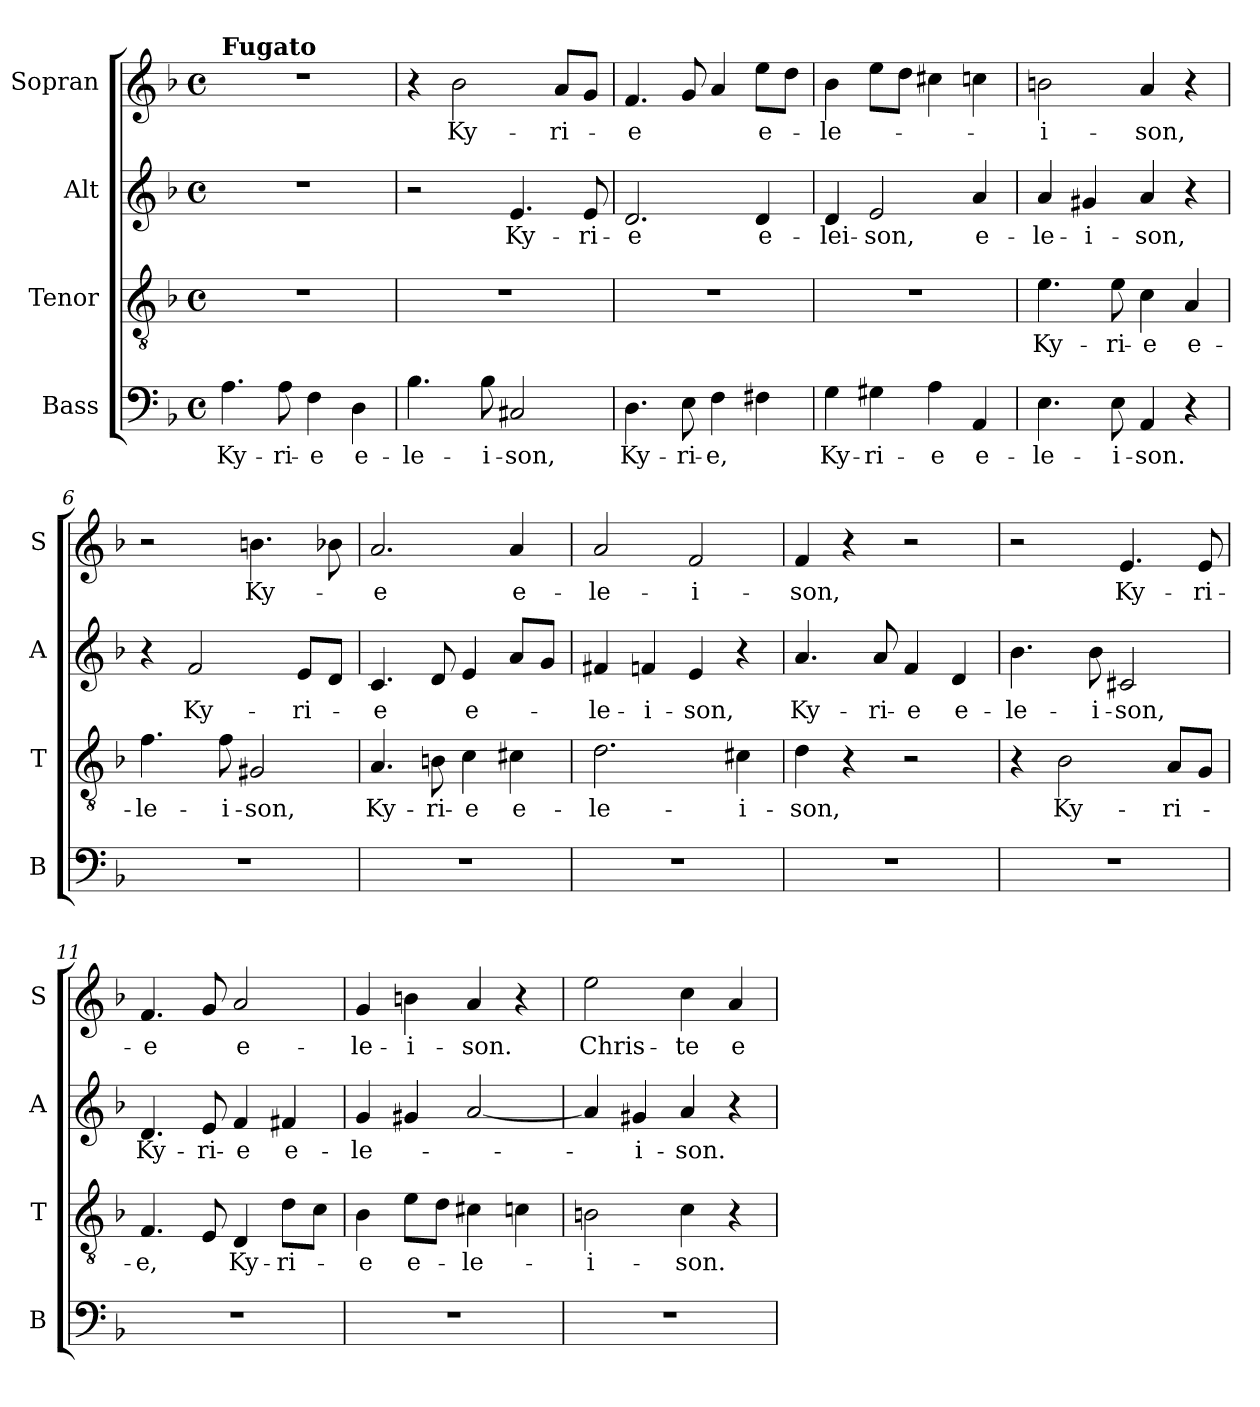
**kern	**text	**kern	**text	**kern	**text	**kern	**text
*part4	*part4	*part3	*part3	*part2	*part2	*part1	*part1
*staff4	*staff4	*staff3	*staff3	*staff2	*staff2	*staff1	*staff1
*I"Bass	*	*I"Tenor	*	*I"Alt	*	*I"Sopran	*
*I'B	*	*I'T	*	*I'A	*	*I'S	*
*clefF4	*	*clefGv2	*	*clefG2	*	*clefG2	*
*k[b-]	*	*k[b-]	*	*k[b-]	*	*k[b-]	*
*F:	*	*F:	*	*F:	*	*F:	*
*M4/4	*	*M4/4	*	*M4/4	*	*M4/4	*
*met(c)	*	*met(c)	*	*met(c)	*	*met(c)	*
=1	=1	=1	=1	=1	=1	=1	=1
!	!	!	!	!	!	!LO:TX:a:B:t=Fugato	!
!	!LO:LY:b	!	!	!	!	!	!
4.A\	Ky-	1r	.	1r	.	1r	.
!	!LO:LY:b	!	!	!	!	!	!
8A\	-ri-	.	.	.	.	.	.
!	!LO:LY:b	!	!	!	!	!	!
4F\	-e	.	.	.	.	.	.
!	!LO:LY:b	!	!	!	!	!	!
4D\	e-	.	.	.	.	.	.
=2	=2	=2	=2	=2	=2	=2	=2
!	!LO:LY:b	!	!	!	!	!	!
4.B-\	-le-	1r	.	2r	.	4r	.
!	!	!	!	!	!	!	!LO:LY:b
.	.	.	.	.	.	2b-\	Ky-
!	!LO:LY:b	!	!	!	!	!	!
8B-\	-i-	.	.	.	.	.	.
!	!LO:LY:b	!	!	!	!LO:LY:b	!	!
2C#X/	-son,	.	.	4.e/	Ky-	.	.
!	!	!	!	!	!	!	!LO:LY:b
.	.	.	.	.	.	8a/L	-ri-
!	!	!	!	!	!LO:LY:b	!	!
.	.	.	.	8e/	-ri-	8g/J	.
=3	=3	=3	=3	=3	=3	=3	=3
!	!LO:LY:b	!	!	!	!LO:LY:b	!	!LO:LY:b
4.D\	Ky-	1r	.	2.d/	-e	4.f/	-e
!	!LO:LY:b	!	!	!	!	!	!
8E\	-ri-	.	.	.	.	8g/	.
!	!LO:LY:b	!	!	!	!	!	!
4F\	-e,	.	.	.	.	4a/	.
!	!	!	!	!	!LO:LY:b	!	!LO:LY:b
4F#X\	.	.	.	4d/	e-	8ee\L	e-
.	.	.	.	.	.	8dd\J	.
=4	=4	=4	=4	=4	=4	=4	=4
!	!LO:LY:b	!	!	!	!LO:LY:b	!	!LO:LY:b
4G\	Ky-	1r	.	4d/	-lei-	4b-\	-le-
!	!LO:LY:b	!	!	!	!LO:LY:b	!	!
4G#X\	-ri-	.	.	2e/	-son,	8ee\L	.
.	.	.	.	.	.	8dd\J	.
!	!LO:LY:b	!	!	!	!	!	!
4A\	-e	.	.	.	.	4cc#X\	.
!	!LO:LY:b	!	!	!	!LO:LY:b	!	!
4AA/	e-	.	.	4a/	e-	4ccn\	.
!!LO:LB:g=z
=5	=5	=5	=5	=5	=5	=5	=5
!	!LO:LY:b	!	!LO:LY:b	!	!LO:LY:b	!	!LO:LY:b
4.E\	-le-	4.e\	Ky-	4a/	-le-	2bn\	-i-
!	!	!	!	!	!LO:LY:b	!	!
.	.	.	.	4g#X/	-i-	.	.
!	!LO:LY:b	!	!LO:LY:b	!	!	!	!
8E\	-i-	8e\	-ri-	.	.	.	.
!	!LO:LY:b	!	!LO:LY:b	!	!LO:LY:b	!	!LO:LY:b
4AA/	-son.	4c\	-e	4a/	-son,	4a/	-son,
!	!	!	!LO:LY:b	!	!	!	!
4r	.	4A/	e-	4r	.	4r	.
=6	=6	=6	=6	=6	=6	=6	=6
!	!	!	!LO:LY:b	!	!	!	!
1r	.	4.f\	-le-	4r	.	2r	.
!	!	!	!	!	!LO:LY:b	!	!
.	.	.	.	2f/	Ky-	.	.
!	!	!	!LO:LY:b	!	!	!	!
.	.	8f\	-i-	.	.	.	.
!	!	!	!LO:LY:b	!	!	!	!LO:LY:b
.	.	2G#X/	-son,	.	.	4.bn\	Ky-
!	!	!	!	!	!LO:LY:b	!	!
.	.	.	.	8e/L	-ri-	.	.
.	.	.	.	8d/J	.	8b-X\	.
=7	=7	=7	=7	=7	=7	=7	=7
!	!	!	!LO:LY:b	!	!LO:LY:b	!	!LO:LY:b
1r	.	4.A/	Ky-	4.c/	-e	2.a/	-e
!	!	!	!LO:LY:b	!	!	!	!
.	.	8Bn\	-ri-	8d/	.	.	.
!	!	!	!LO:LY:b	!	!LO:LY:b	!	!
.	.	4c\	-e	4e/	e-	.	.
!	!	!	!LO:LY:b	!	!	!	!LO:LY:b
.	.	4c#X\	e-	8a/L	.	4a/	e-
.	.	.	.	8g/J	.	.	.
=8	=8	=8	=8	=8	=8	=8	=8
!	!	!	!LO:LY:b	!	!LO:LY:b	!	!LO:LY:b
1r	.	2.d\	-le-	4f#X/	-le-	2a/	-le-
!	!	!	!	!	!LO:LY:b	!	!
.	.	.	.	4fn/	-i-	.	.
!	!	!	!	!	!LO:LY:b	!	!LO:LY:b
.	.	.	.	4e/	-son,	2f/	-i-
!	!	!	!LO:LY:b	!	!	!	!
.	.	4c#X\	-i-	4r	.	.	.
=9	=9	=9	=9	=9	=9	=9	=9
!	!	!	!LO:LY:b	!	!LO:LY:b	!	!LO:LY:b
1r	.	4d\	-son,	4.a/	Ky-	4f/	-son,
.	.	4r	.	.	.	4r	.
!	!	!	!	!	!LO:LY:b	!	!
.	.	.	.	8a/	-ri-	.	.
!	!	!	!	!	!LO:LY:b	!	!
.	.	2r	.	4f/	-e	2r	.
!	!	!	!	!	!LO:LY:b	!	!
.	.	.	.	4d/	e-	.	.
!!LO:PB:g=z
=10	=10	=10	=10	=10	=10	=10	=10
!	!	!	!	!	!LO:LY:b	!	!
1r	.	4r	.	4.b-\	-le-	2r	.
!	!	!	!LO:LY:b	!	!	!	!
.	.	2B-\	Ky-	.	.	.	.
!	!	!	!	!	!LO:LY:b	!	!
.	.	.	.	8b-\	-i-	.	.
!	!	!	!	!	!LO:LY:b	!	!LO:LY:b
.	.	.	.	2c#X/	-son,	4.e/	Ky-
!	!	!	!LO:LY:b	!	!	!	!
.	.	8A/L	-ri-	.	.	.	.
!	!	!	!	!	!	!	!LO:LY:b
.	.	8G/J	.	.	.	8e/	-ri-
=11	=11	=11	=11	=11	=11	=11	=11
!	!	!	!LO:LY:b	!	!LO:LY:b	!	!LO:LY:b
1r	.	4.F/	-e,	4.d/	Ky-	4.f/	-e
!	!	!	!	!	!LO:LY:b	!	!
.	.	8E/	.	8e/	-ri-	8g/	.
!	!	!	!LO:LY:b	!	!LO:LY:b	!	!LO:LY:b
.	.	4D/	Ky-	4f/	-e	2a/	e-
!	!	!	!LO:LY:b	!	!LO:LY:b	!	!
.	.	8d\L	-ri-	4f#X/	e-	.	.
.	.	8c\J	.	.	.	.	.
=12	=12	=12	=12	=12	=12	=12	=12
!	!	!	!LO:LY:b	!	!LO:LY:b	!	!LO:LY:b
1r	.	4B-\	-e	4g/	-le-	4g/	-le-
!	!	!	!LO:LY:b	!	!	!	!LO:LY:b
.	.	8e\L	e-	4g#X/	.	4bn\	-i-
.	.	8d\J	.	.	.	.	.
!	!	!	!LO:LY:b	!	!	!	!LO:LY:b
.	.	4c#X\	-le-	[2a/	.	4a/	-son.
.	.	4cn\	.	.	.	4r	.
=13	=13	=13	=13	=13	=13	=13	=13
!	!	!	!LO:LY:b	!	!	!	!LO:LY:b
1r	.	2Bn\	-i-	4a/]	.	2ee\	Chris-
!	!	!	!	!	!LO:LY:b	!	!
.	.	.	.	4g#X/	-i-	.	.
!	!	!	!LO:LY:b	!	!LO:LY:b	!	!LO:LY:b
.	.	4c\	-son.	4a/	-son.	4cc\	-te
!	!	!	!	!	!	!	!LO:LY:b
.	.	4r	.	4r	.	4a/	e-
=	=	=	=	=	=	=	=
*-	*-	*-	*-	*-	*-	*-	*-
